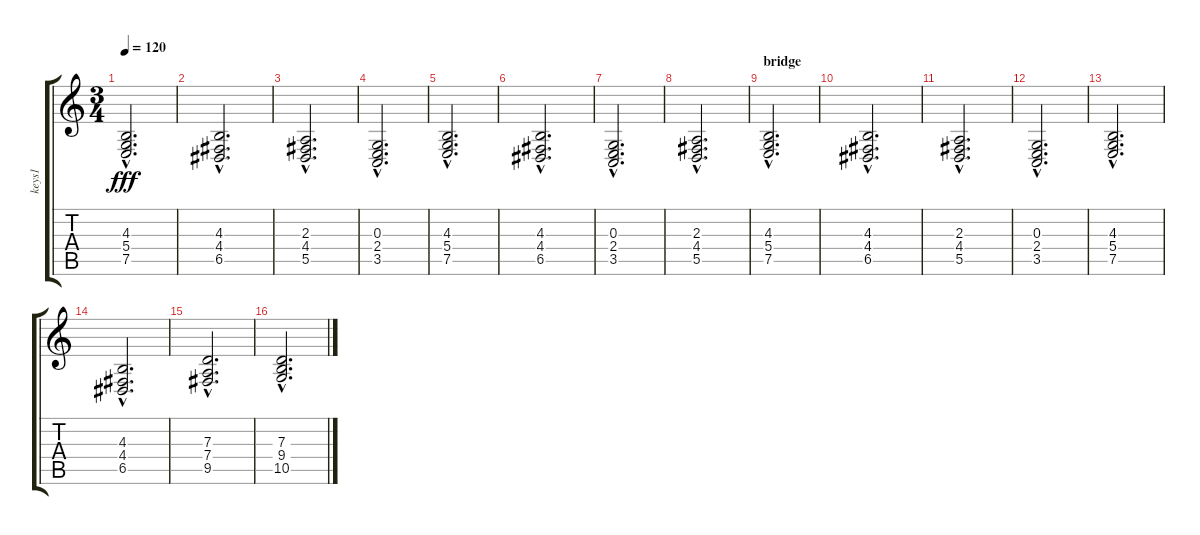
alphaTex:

\track ("keys1" "keys1") {instrument synthstrings1}
\staff {score tabs}
\tuning (E4 B3 G3 D3 A2 E2) {hide}
\ts (3 4)
\tempo 120
\clef g2
\ks c
(4.3{hac} 5.4{hac} 7.5{hac}).2{d dy fff} |
(4.3{hac} 4.4{hac} 6.5{hac}).2{d} |
(2.3{hac} 4.4{hac} 5.5{hac}).2{d} |
(0.3{hac} 2.4{hac} 3.5{hac}).2{d} |
(4.3{hac} 5.4{hac} 7.5{hac}).2{d} |
(4.3{hac} 4.4{hac} 6.5{hac}).2{d} |
(0.3{hac} 2.4{hac} 3.5{hac}).2{d} |
(2.3{hac} 4.4{hac} 5.5{hac}).2{d} |
\section ("" "bridge")
(4.3{hac} 5.4{hac} 7.5{hac}).2{d} |
(4.3{hac} 4.4{hac} 6.5{hac}).2{d} |
(2.3{hac} 4.4{hac} 5.5{hac}).2{d} |
(0.3{hac} 2.4{hac} 3.5{hac}).2{d} |
(4.3{hac} 5.4{hac} 7.5{hac}).2{d} |
(4.3{hac} 4.4{hac} 6.5{hac}).2{d} |
(7.3{hac} 7.4{hac} 9.5{hac}).2{d} |
(7.3{hac} 9.4{hac} 10.5{hac}).2{d}
